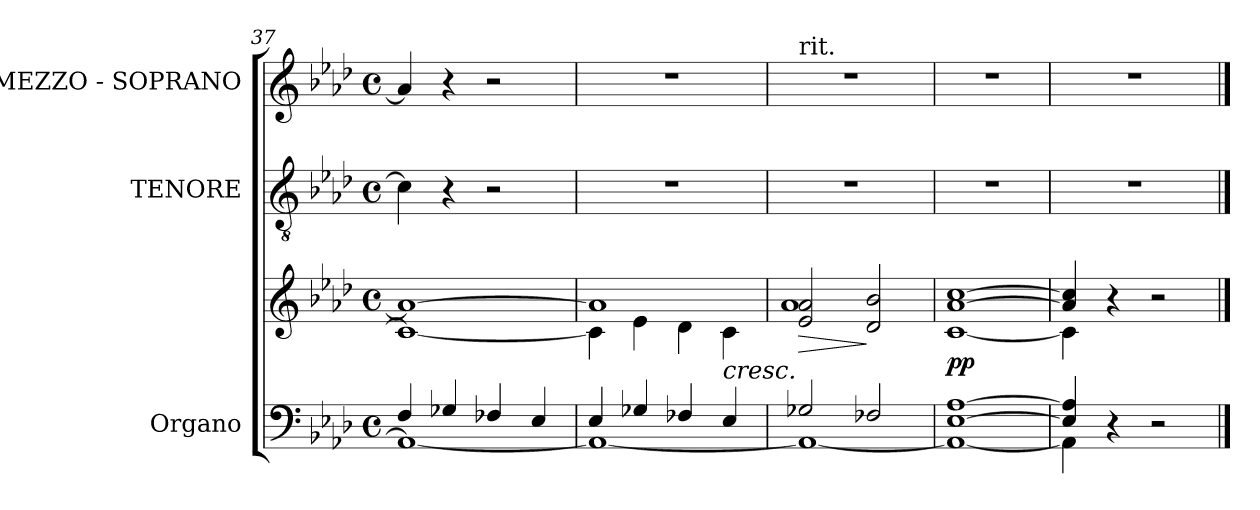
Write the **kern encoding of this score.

**kern	**kern	**dynam	**kern	**kern
*part3	*part3	*part3	*part2	*part1
*staff4	*staff3	*staff3/4	*staff2	*staff1
*I"Organo	*	*	*I"TENORE	*I"MEZZO - SOPRANO
*I'O.	*	*	*I'T.	*I'S.
!!LO:LB:g=z
*clefF4	*clefG2	*	*clefGv2	*clefG2
*	*	*	*ITrd7c12	*
*k[b-e-a-d-]	*k[b-e-a-d-]	*	*k[b-e-a-d-]	*k[b-e-a-d-]
*A-:	*A-:	*	*A-:	*A-:
*M4/4	*M4/4	*	*M4/4	*M4/4
*met(c)	*met(c)	*	*met(c)	*met(c)
=37	=37	=37	=37	=37
*^	*^	*	*	*
4Fi/	1AA-i_	1a-i_	1ci_	.	4Ci\]	4a-i/]
4G-Xi/	.	.	.	.	4r	4r
4F-Xi/	.	.	.	.	2r	2r
4E-i/	.	.	.	.	.	.
=38	=38	=38	=38	=38	=38	=38
4E-i/	1AA-i_	1a-i]	4ci\]	.	1r	1r
4G-Xi/	.	.	4e-i\	[	.	.
4F-Xi/	.	.	4d-i\	.	.	.
!	!	!	!	!LO:HP:b	!	!
4E-i/	.	.	4ci\	<	.	.
=39	=39	=39	=39	=39	=39	=39
!	!	!	!	!	!	!LO:TX:t=rit.
!	!	!	!	!LO:HP:b	!	!
2G-Xi/	1AA-i_	2e-i/ 2a-i	1a-i	>	1r	1r
2F-Xi/	.	2d-i/ 2b-i	.	]	.	.
=40	=40	=40	=40	=40	=40	=40
[1E-i [1A-i	1AA-i_	[1a-i [1cci	[1ci	pp	1r	1r
=41	=41	=41	=41	=41	=41	=41
4E-i/] 4A-i]	4AA-i\]	4a-i/] 4cci]	4ci\]	.	1r	1r
4r	4ryy	4r	4ryy	.	.	.
2r	2ryy	2r	2ryy	.	.	.
*v	*v	*	*	*	*	*
*	*v	*v	*	*	*
==	==	==	==	==
*-	*-	*-	*-	*-
